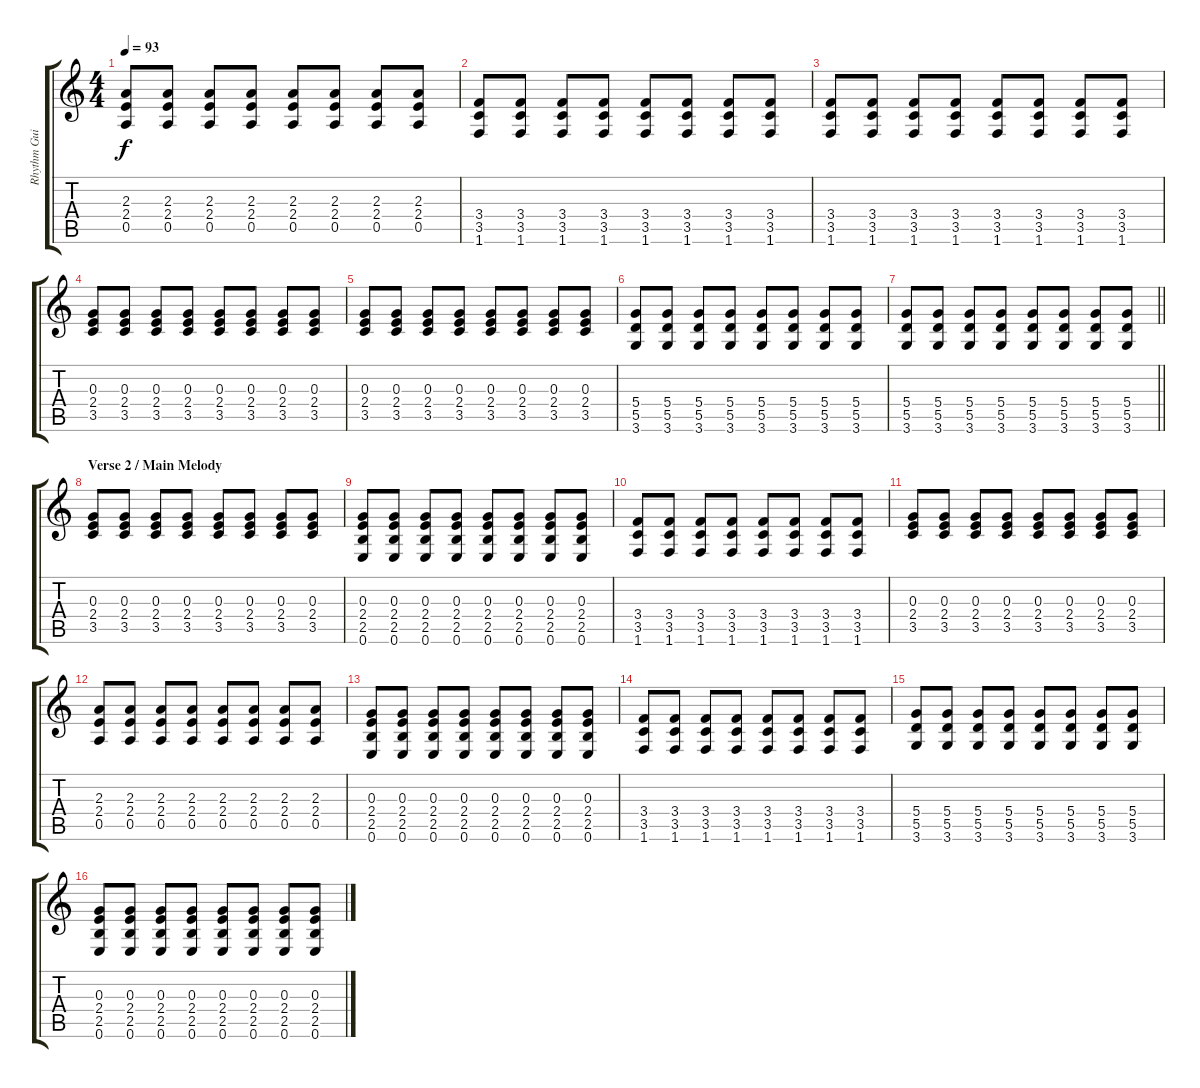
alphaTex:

\track ("Rhythm Guitar" "Rhythm Gui") {instrument electricguitarjazz}
\staff {score tabs}
\tuning (E4 B3 G3 D3 A2 E2) {hide}
\ts (4 4)
\tempo 93
\clef g2
\ks c
(2.3 2.4 0.5).8{dy f} (2.3 2.4 0.5).8 (2.3 2.4 0.5).8 (2.3 2.4 0.5).8 (2.3 2.4 0.5).8 (2.3 2.4 0.5).8 (2.3 2.4 0.5).8 (2.3 2.4 0.5).8 |
(3.4 3.5 1.6).8 (3.4 3.5 1.6).8 (3.4 3.5 1.6).8 (3.4 3.5 1.6).8 (3.4 3.5 1.6).8 (3.4 3.5 1.6).8 (3.4 3.5 1.6).8 (3.4 3.5 1.6).8 |
(3.4 3.5 1.6).8 (3.4 3.5 1.6).8 (3.4 3.5 1.6).8 (3.4 3.5 1.6).8 (3.4 3.5 1.6).8 (3.4 3.5 1.6).8 (3.4 3.5 1.6).8 (3.4 3.5 1.6).8 |
(0.3 2.4 3.5).8 (0.3 2.4 3.5).8 (0.3 2.4 3.5).8 (0.3 2.4 3.5).8 (0.3 2.4 3.5).8 (0.3 2.4 3.5).8 (0.3 2.4 3.5).8 (0.3 2.4 3.5).8 |
(0.3 2.4 3.5).8 (0.3 2.4 3.5).8 (0.3 2.4 3.5).8 (0.3 2.4 3.5).8 (0.3 2.4 3.5).8 (0.3 2.4 3.5).8 (0.3 2.4 3.5).8 (0.3 2.4 3.5).8 |
(5.4 5.5 3.6).8 (5.4 5.5 3.6).8 (5.4 5.5 3.6).8 (5.4 5.5 3.6).8 (5.4 5.5 3.6).8 (5.4 5.5 3.6).8 (5.4 5.5 3.6).8 (5.4 5.5 3.6).8 |
\barLineRight lightlight
(5.4 5.5 3.6).8 (5.4 5.5 3.6).8 (5.4 5.5 3.6).8 (5.4 5.5 3.6).8 (5.4 5.5 3.6).8 (5.4 5.5 3.6).8 (5.4 5.5 3.6).8 (5.4 5.5 3.6).8 |
\section ("" "Verse 2 / Main Melody")
(0.3 2.4 3.5).8 (0.3 2.4 3.5).8 (0.3 2.4 3.5).8 (0.3 2.4 3.5).8 (0.3 2.4 3.5).8 (0.3 2.4 3.5).8 (0.3 2.4 3.5).8 (0.3 2.4 3.5).8 |
(0.3 2.4 2.5 0.6).8 (0.3 2.4 2.5 0.6).8 (0.3 2.4 2.5 0.6).8 (0.3 2.4 2.5 0.6).8 (0.3 2.4 2.5 0.6).8 (0.3 2.4 2.5 0.6).8 (0.3 2.4 2.5 0.6).8 (0.3 2.4 2.5 0.6).8 |
(3.4 3.5 1.6).8 (3.4 3.5 1.6).8 (3.4 3.5 1.6).8 (3.4 3.5 1.6).8 (3.4 3.5 1.6).8 (3.4 3.5 1.6).8 (3.4 3.5 1.6).8 (3.4 3.5 1.6).8 |
(0.3 2.4 3.5).8 (0.3 2.4 3.5).8 (0.3 2.4 3.5).8 (0.3 2.4 3.5).8 (0.3 2.4 3.5).8 (0.3 2.4 3.5).8 (0.3 2.4 3.5).8 (0.3 2.4 3.5).8 |
(2.3 2.4 0.5).8 (2.3 2.4 0.5).8 (2.3 2.4 0.5).8 (2.3 2.4 0.5).8 (2.3 2.4 0.5).8 (2.3 2.4 0.5).8 (2.3 2.4 0.5).8 (2.3 2.4 0.5).8 |
(0.3 2.4 2.5 0.6).8 (0.3 2.4 2.5 0.6).8 (0.3 2.4 2.5 0.6).8 (0.3 2.4 2.5 0.6).8 (0.3 2.4 2.5 0.6).8 (0.3 2.4 2.5 0.6).8 (0.3 2.4 2.5 0.6).8 (0.3 2.4 2.5 0.6).8 |
(3.4 3.5 1.6).8 (3.4 3.5 1.6).8 (3.4 3.5 1.6).8 (3.4 3.5 1.6).8 (3.4 3.5 1.6).8 (3.4 3.5 1.6).8 (3.4 3.5 1.6).8 (3.4 3.5 1.6).8 |
(5.4 5.5 3.6).8 (5.4 5.5 3.6).8 (5.4 5.5 3.6).8 (5.4 5.5 3.6).8 (5.4 5.5 3.6).8 (5.4 5.5 3.6).8 (5.4 5.5 3.6).8 (5.4 5.5 3.6).8 |
(0.3 2.4 2.5 0.6).8 (0.3 2.4 2.5 0.6).8 (0.3 2.4 2.5 0.6).8 (0.3 2.4 2.5 0.6).8 (0.3 2.4 2.5 0.6).8 (0.3 2.4 2.5 0.6).8 (0.3 2.4 2.5 0.6).8 (0.3 2.4 2.5 0.6).8
